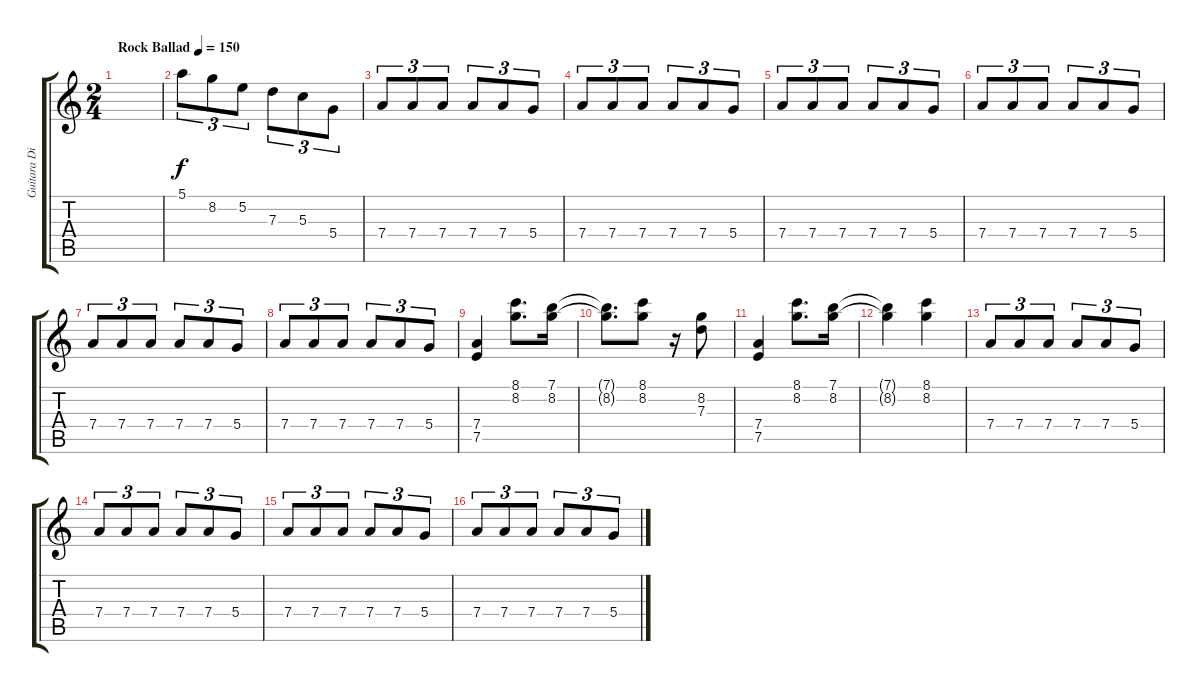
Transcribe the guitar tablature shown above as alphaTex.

\track ("Guitara Distorshion" "Guitara Di") {instrument distortionguitar}
\staff {score tabs}
\tuning (E4 B3 G3 D3 A2 E2) {hide}
\ts (2 4)
\tempo (150 "Rock Ballad")
\clef g2
\ks aminor
|
5.1.8{tu (3 2) volume 14} 8.2.8{tu (3 2)} 5.2.8{tu (3 2)} 7.3.8{tu (3 2)} 5.3.8{tu (3 2)} 5.4.8{tu (3 2)} |
7.4.8{tu (3 2) volume 10} 7.4.8{tu (3 2)} 7.4.8{tu (3 2)} 7.4.8{tu (3 2)} 7.4.8{tu (3 2)} 5.4.8{tu (3 2)} |
7.4.8{tu (3 2)} 7.4.8{tu (3 2)} 7.4.8{tu (3 2)} 7.4.8{tu (3 2)} 7.4.8{tu (3 2)} 5.4.8{tu (3 2)} |
7.4.8{tu (3 2)} 7.4.8{tu (3 2)} 7.4.8{tu (3 2)} 7.4.8{tu (3 2)} 7.4.8{tu (3 2)} 5.4.8{tu (3 2)} |
7.4.8{tu (3 2)} 7.4.8{tu (3 2)} 7.4.8{tu (3 2)} 7.4.8{tu (3 2)} 7.4.8{tu (3 2)} 5.4.8{tu (3 2)} |
7.4.8{tu (3 2)} 7.4.8{tu (3 2)} 7.4.8{tu (3 2)} 7.4.8{tu (3 2)} 7.4.8{tu (3 2)} 5.4.8{tu (3 2)} |
7.4.8{tu (3 2)} 7.4.8{tu (3 2)} 7.4.8{tu (3 2)} 7.4.8{tu (3 2)} 7.4.8{tu (3 2)} 5.4.8{tu (3 2)} |
(7.4 7.5).4 (8.1 8.2).8{d} (7.1 8.2).16 |
(7.1{t} 8.2{t}).8{d} (8.1 8.2).8 r.16 (8.2 7.3).8 |
(7.4 7.5).4 (8.1 8.2).8{d} (7.1 8.2).16 |
(7.1{t} 8.2{t}).4 (8.1 8.2).4 |
7.4.8{tu (3 2)} 7.4.8{tu (3 2)} 7.4.8{tu (3 2)} 7.4.8{tu (3 2)} 7.4.8{tu (3 2)} 5.4.8{tu (3 2)} |
7.4.8{tu (3 2)} 7.4.8{tu (3 2)} 7.4.8{tu (3 2)} 7.4.8{tu (3 2)} 7.4.8{tu (3 2)} 5.4.8{tu (3 2)} |
7.4.8{tu (3 2)} 7.4.8{tu (3 2)} 7.4.8{tu (3 2)} 7.4.8{tu (3 2)} 7.4.8{tu (3 2)} 5.4.8{tu (3 2)} |
7.4.8{tu (3 2)} 7.4.8{tu (3 2)} 7.4.8{tu (3 2)} 7.4.8{tu (3 2)} 7.4.8{tu (3 2)} 5.4.8{tu (3 2)}
